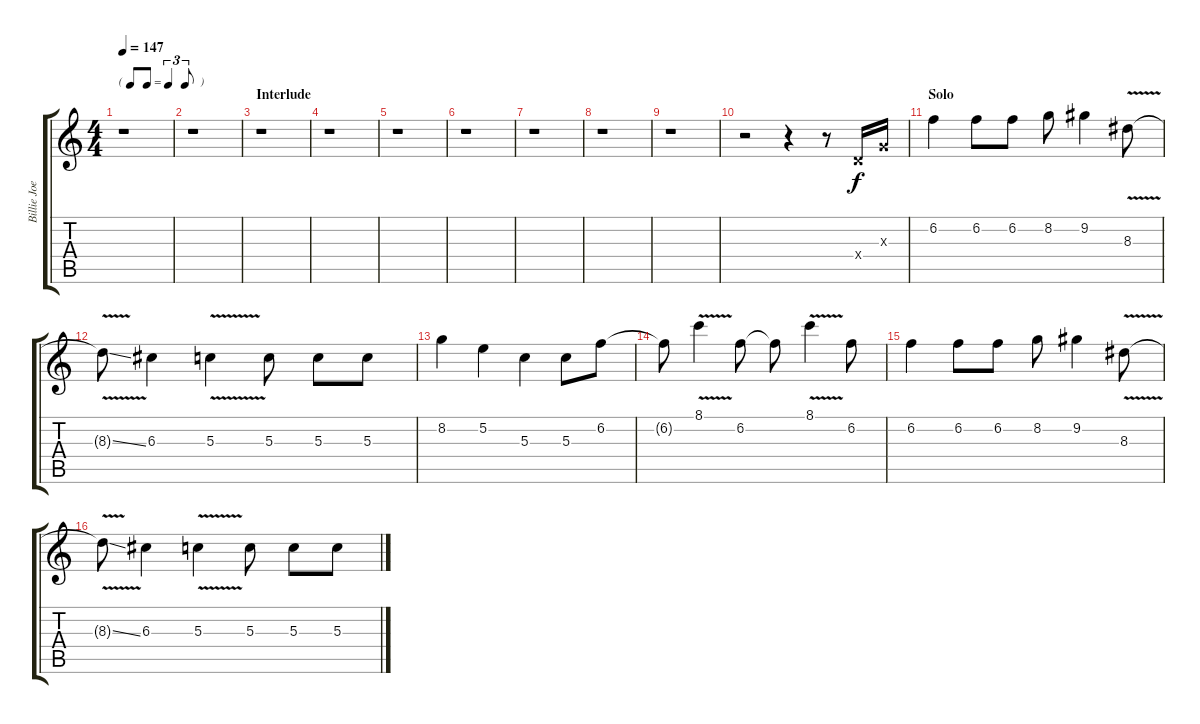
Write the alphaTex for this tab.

\track ("Billie Joe Armstrong - Lead" "Billie Joe") {instrument distortionguitar}
\staff {score tabs}
\tuning (E4 B3 G3 D3 A2 E2) {hide}
\ts (4 4)
\tf triplet8th
\tempo 147
\clef g2
\ks c
r.1{dy f} |
r.1 |
\section ("" "Interlude")
r.1 |
r.1 |
r.1 |
r.1 |
r.1 |
r.1 |
r.1 |
r.2 r.4 r.8 0.4{x}.16 0.3{x}.16 |
\section ("" "Solo")
6.2.4 6.2.8 6.2.8 8.2.8 9.2.4 8.3{v}.8 |
8.3{v ss t}.8 6.3.4 5.3{v}.4 5.3.8 5.3.8 5.3.8 |
8.2.4 5.2.4 5.3.4 5.3.8 6.2.8 |
6.2{t}.8 8.1{v}.4 6.2.8 6.2{t}.8 8.1{v}.4 6.2.8 |
6.2.4 6.2.8 6.2.8 8.2.8 9.2.4 8.3{v}.8 |
8.3{v ss t}.8 6.3.4 5.3{v}.4 5.3.8 5.3.8 5.3.8
